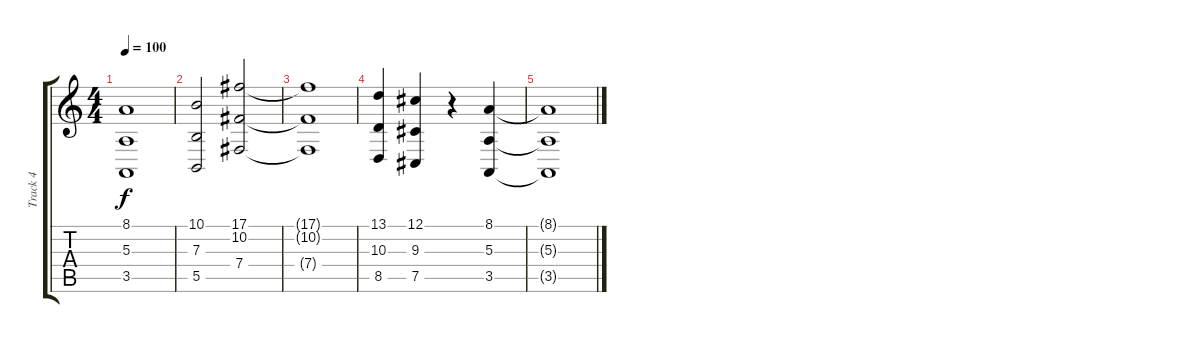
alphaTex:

\track ("Track 4" "Track 4") {instrument stringensemble1}
\staff {score tabs}
\tuning (Db4 Ab3 E3 B2 Gb2 Db2) {hide}
\ts (4 4)
\tempo 100
\clef g2
\ks c
(8.1{t} 5.3{t} 3.5{t}).1{dy f} |
(10.1 7.3 5.5).2 (17.1 10.2 7.4).2 |
(17.1{t} 10.2{t} 7.4{t}).1 |
(13.1 10.3 8.5).4 (12.1 9.3 7.5).4 r.4 (8.1 5.3 3.5).4 |
(8.1{t} 5.3{t} 3.5{t}).1
